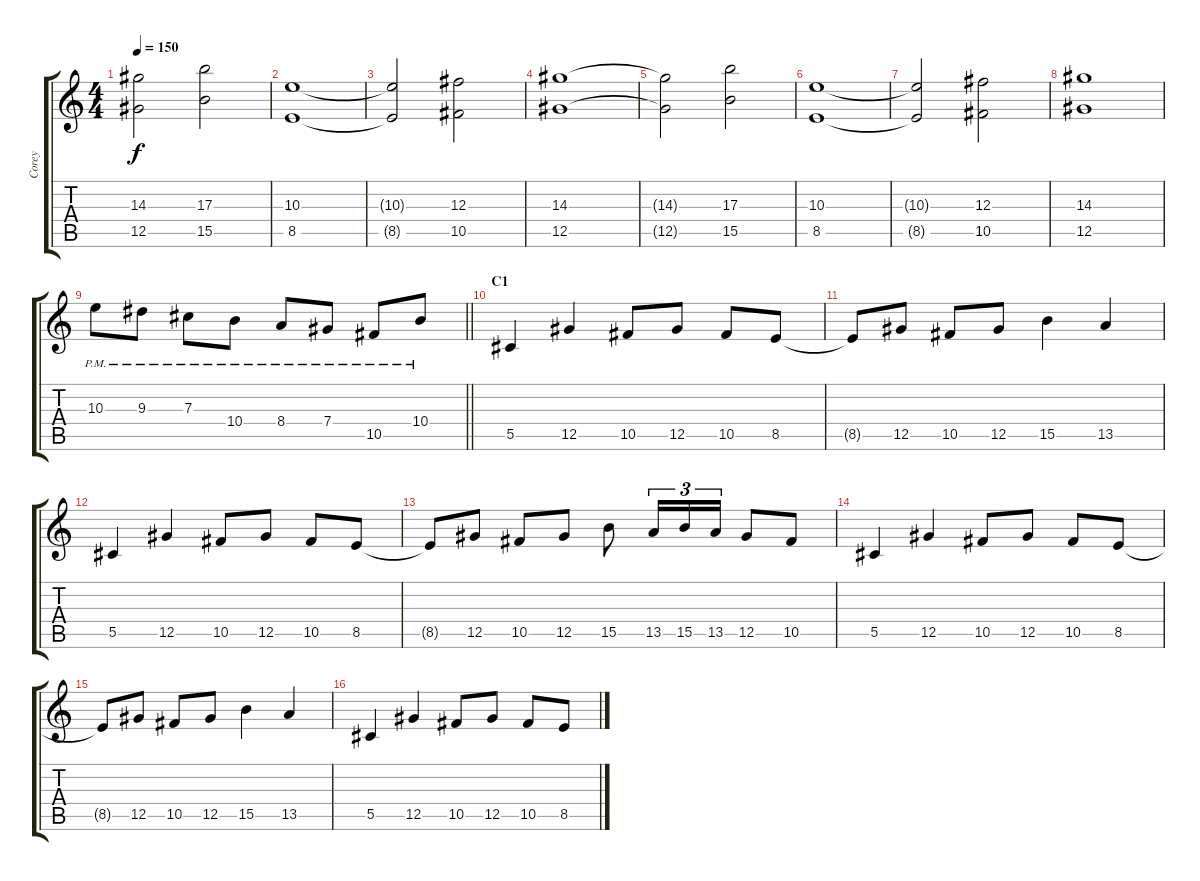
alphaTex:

\track ("Corey" "Corey") {instrument distortionguitar}
\staff {score tabs}
\tuning (Eb4 Bb3 Gb3 Db3 Ab2 Db2) {hide}
\ts (4 4)
\tempo 150
\clef g2
\ks c
(14.3{t} 12.5{t}).2{dy f} (17.3 15.5).2 |
(10.3 8.5).1 |
(10.3{t} 8.5{t}).2 (12.3 10.5).2 |
(14.3 12.5).1 |
(14.3{t} 12.5{t}).2 (17.3 15.5).2 |
(10.3 8.5).1 |
(10.3{t} 8.5{t}).2 (12.3 10.5).2 |
(14.3 12.5).1 |
\barLineRight lightlight
10.3{pm}.8 9.3{pm}.8 7.3{pm}.8 10.4{pm}.8 8.4{pm}.8 7.4{pm}.8 10.5{pm}.8 10.4{pm}.8 |
\section ("" "C1")
5.5.4 12.5.4 10.5.8 12.5.8 10.5.8 8.5.8 |
8.5{t}.8 12.5.8 10.5.8 12.5.8 15.5.4 13.5.4 |
5.5.4 12.5.4 10.5.8 12.5.8 10.5.8 8.5.8 |
8.5{t}.8 12.5.8 10.5.8 12.5.8 15.5.8 13.5.16{tu (3 2)} 15.5.16{tu (3 2)} 13.5.16{tu (3 2)} 12.5.8 10.5.8 |
5.5.4 12.5.4 10.5.8 12.5.8 10.5.8 8.5.8 |
8.5{t}.8 12.5.8 10.5.8 12.5.8 15.5.4 13.5.4 |
5.5.4 12.5.4 10.5.8 12.5.8 10.5.8 8.5.8
